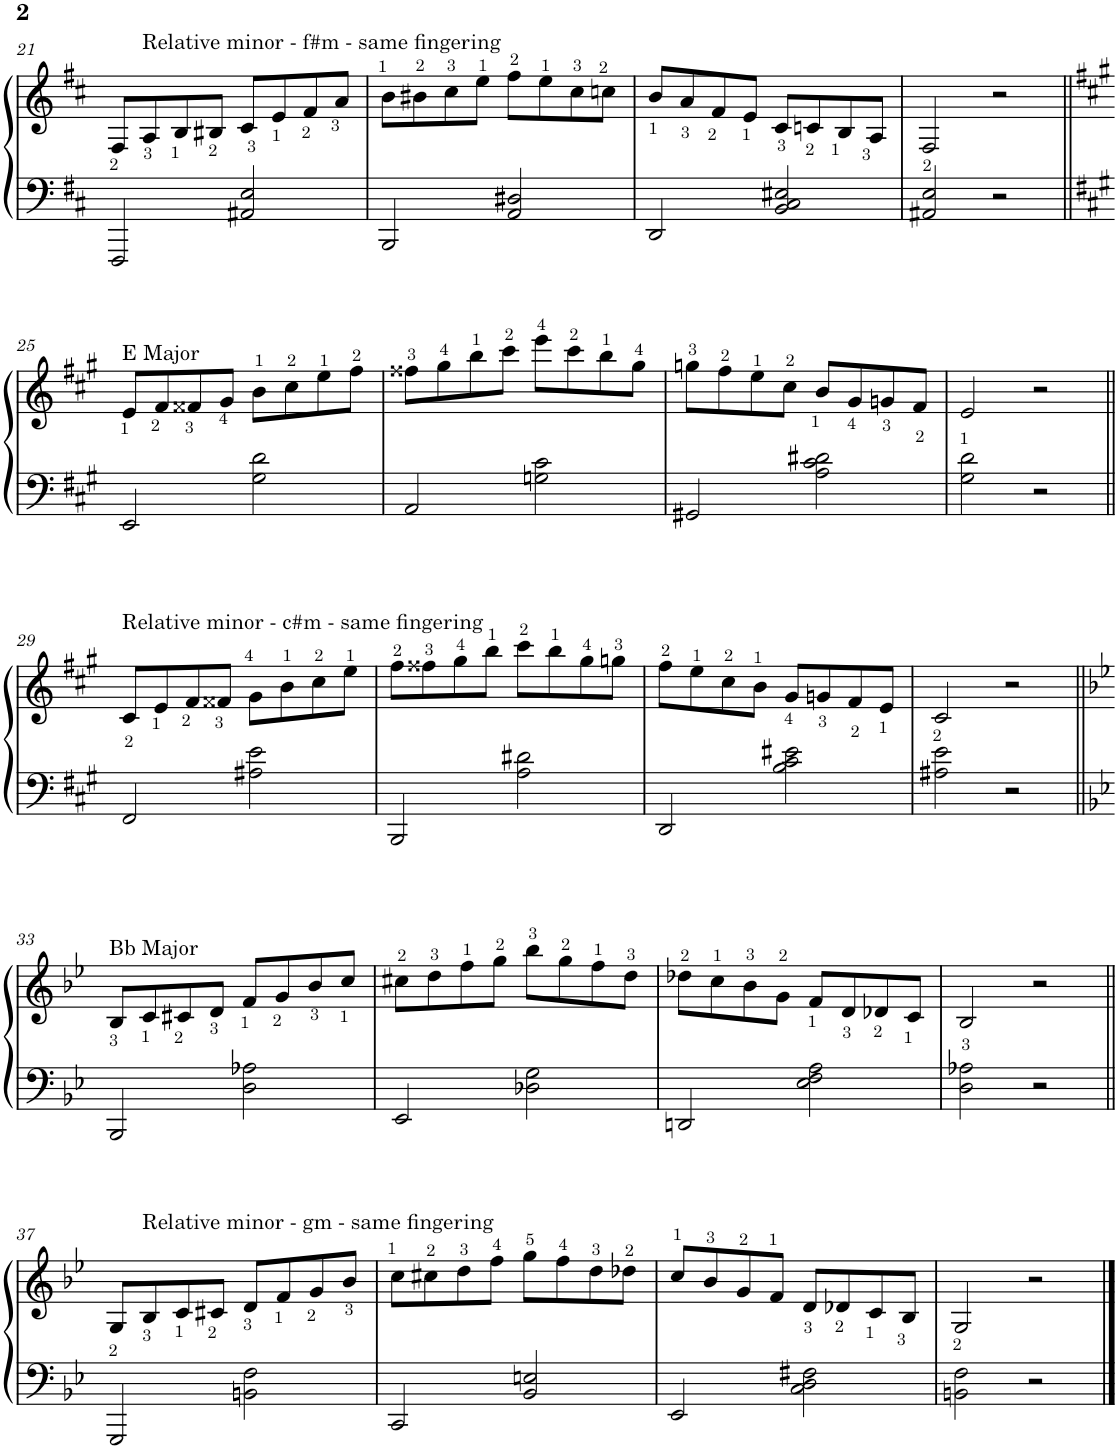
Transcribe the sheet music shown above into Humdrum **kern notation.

**kern	**kern
*part1	*part1
*staff2	*staff1
*I"Piano	*
*I'Pno.	*
!!LO:PB:g=z
*clefF4	*clefG2
*k[f#c#]	*k[f#c#]
*M4/4	*M4/4
=21	=21
2FFF#/	8F#/L
!	!LO:TX:a:t=Relative minor - f#m - same fingering
.	8A/
.	8B/
.	8B#X/J
2AA#X/ 2E/	8c#/L
.	8e/
.	8f#/
.	8a/J
=22	=22
2BBB/	8b\L
.	8b#X\
.	8cc#\
.	8ee\J
2AA/ 2D#X/	8ff#\L
.	8ee\
.	8cc#\
.	8ccn\J
=23	=23
2DD/	8b/L
.	8a/
.	8f#/
.	8e/J
2BB/ 2C#/ 2E#X/	8c#/L
.	8cn/
.	8B/
.	8A/J
=24	=24
2AA#X/ 2E/	2F#/
2r	2r
!!LO:LB:g=z
=25||	=25||
*k[f#c#g#]	*k[f#c#g#]
!	!LO:TX:a:t=E Major
2EE/	8e/L
.	8f#/
.	8f##X/
.	8g#/J
2G#\ 2d\	8b\L
.	8cc#\
.	8ee\
.	8ff#\J
=26	=26
2AA/	8ff##X\L
.	8gg#\
.	8bb\
.	8ccc#\J
2Gn\ 2c#\	8eee\L
.	8ccc#\
.	8bb\
.	8gg#\J
=27	=27
2GG#X/	8ggn\L
.	8ff#\
.	8ee\
.	8cc#\J
2A\ 2c#\ 2d#X\	8b/L
.	8g#/
.	8gn/
.	8f#/J
=28	=28
2G#\ 2d\	2e/
2r	2r
!!LO:LB:g=z
=29||	=29||
!	!LO:TX:a:t=Relative minor - c#m - same fingering
2FF#/	8c#/L
.	8e/
.	8f#/
.	8f##X/J
2A#X\ 2e\	8g#\L
.	8b\
.	8cc#\
.	8ee\J
=30	=30
2BBB/	8ff#\L
.	8ff##X\
.	8gg#\
.	8bb\J
2A\ 2d#X\	8ccc#\L
.	8bb\
.	8gg#\
.	8ggn\J
=31	=31
2DD/	8ff#\L
.	8ee\
.	8cc#\
.	8b\J
2B\ 2c#\ 2e#X\	8g#/L
.	8gn/
.	8f#/
.	8e/J
=32	=32
2A#X\ 2e\	2c#/
2r	2r
!!LO:LB:g=z
=33||	=33||
*k[b-e-]	*k[b-e-]
!	!LO:TX:a:t=Bb Major
2BBB-/	8B-/L
.	8c/
.	8c#X/
.	8d/J
2D\ 2A-X\	8f/L
.	8g/
.	8b-/
.	8cc/J
=34	=34
2EE-/	8cc#X\L
.	8dd\
.	8ff\
.	8gg\J
2D-X\ 2G\	8bb-\L
.	8gg\
.	8ff\
.	8dd\J
=35	=35
2DDn/	8dd-X\L
.	8cc\
.	8b-\
.	8g\J
2E-\ 2F\ 2A\	8f/L
.	8d/
.	8d-X/
.	8c/J
=36	=36
2D\ 2A-X\	2B-/
2r	2r
!!LO:LB:g=z
=37||	=37||
2GGG/	8G/L
!	!LO:TX:a:t=Relative minor - gm - same fingering
.	8B-/
.	8c/
.	8c#X/J
2BBn\ 2F\	8d/L
.	8f/
.	8g/
.	8b-/J
=38	=38
2CC/	8cc\L
.	8cc#X\
.	8dd\
.	8ff\J
2BB-/ 2En/	8gg\L
.	8ff\
.	8dd\
.	8dd-X\J
=39	=39
2EE-/	8cc/L
.	8b-/
.	8g/
.	8f/J
2C\ 2D\ 2F#X\	8d/L
.	8d-X/
.	8c/
.	8B-/J
=40	=40
2BBn\ 2F\	2G/
2r	2r
==	==
*-	*-
